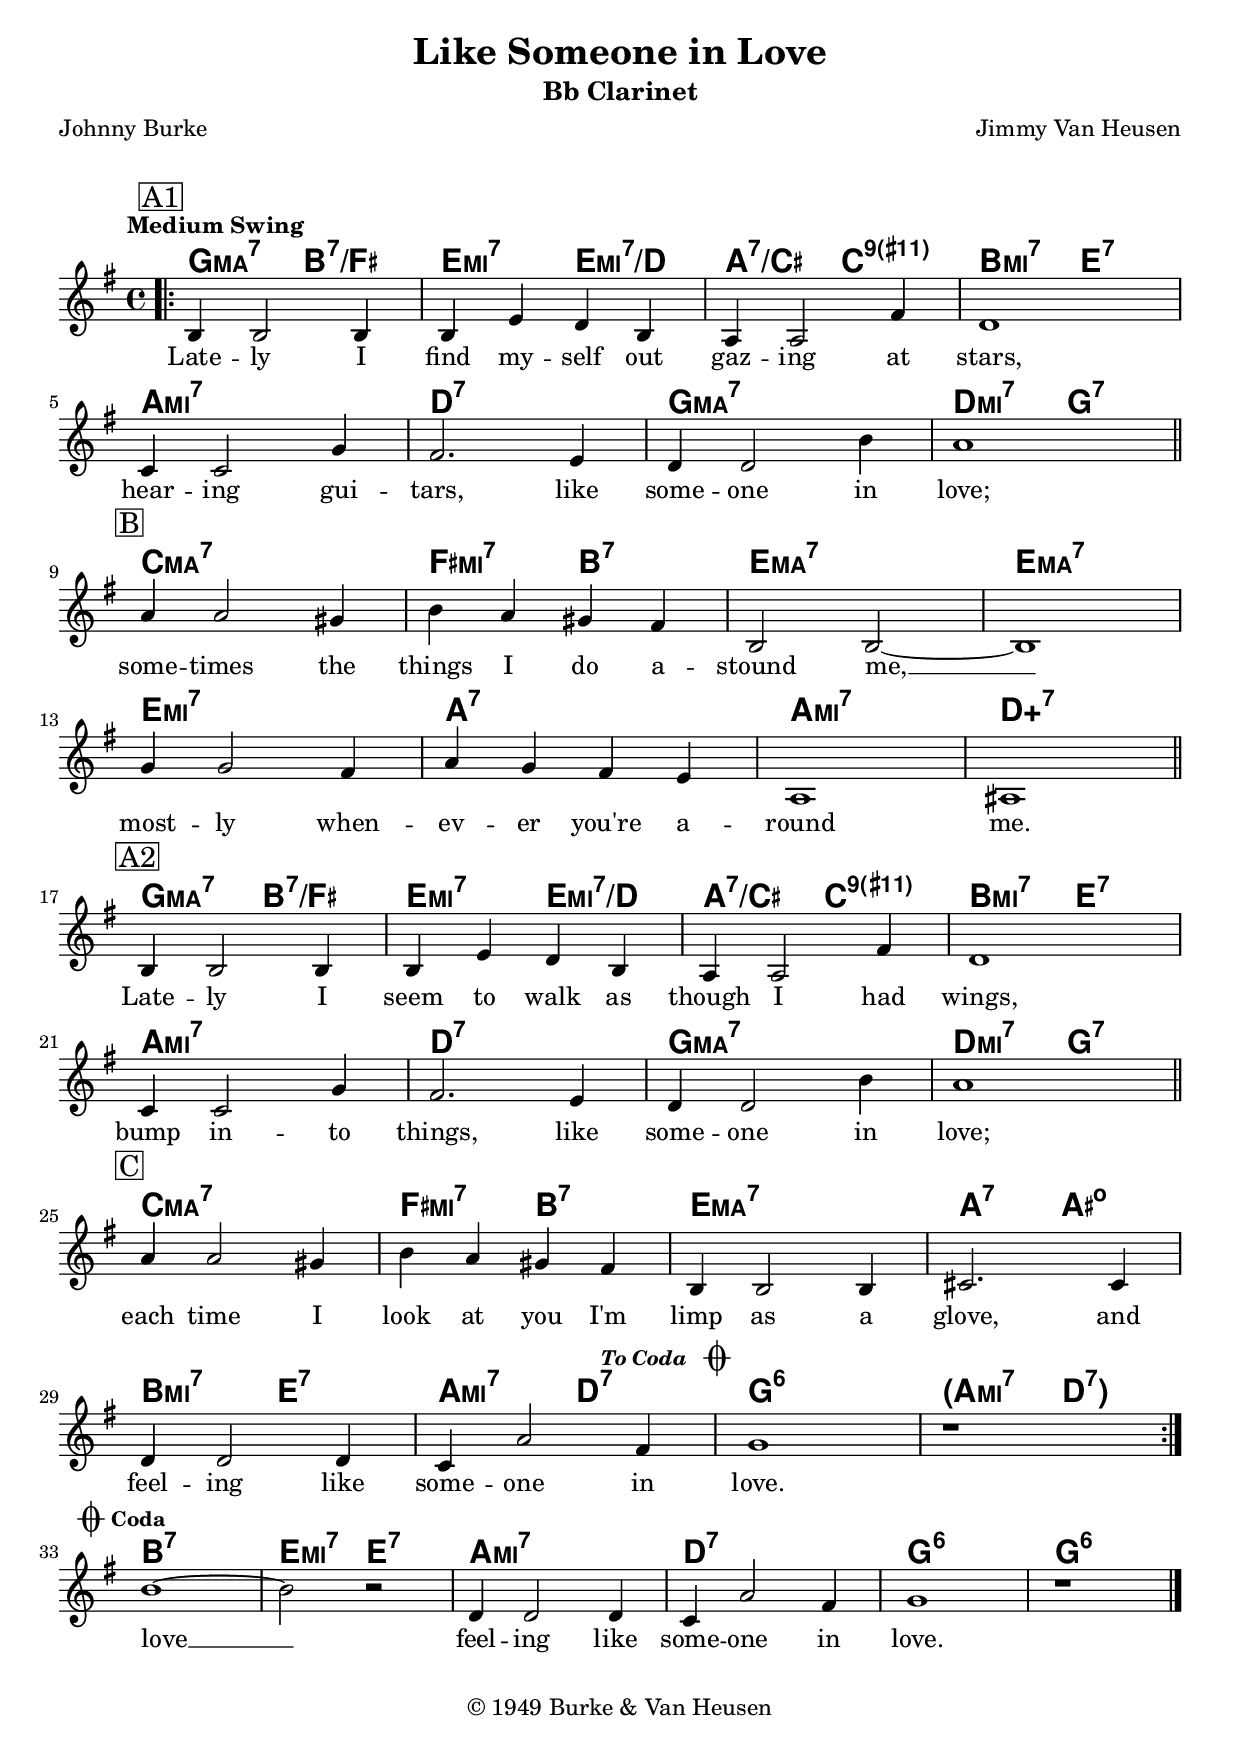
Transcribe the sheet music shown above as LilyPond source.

\version "2.24.0"

\include "english.ly"

instrument = "Bb Clarinet"
whatKey = g,
whatClef = "treble"

%% -*- Mode: LilyPond -*-

\include "lead-sheets.ily"

refrainLyrics = \lyricmode {
Late -- ly I find my -- self out gaz -- ing at stars,
hear -- ing gui -- tars, like some -- one in love;
some -- times the things I do a -- stound me, __
most -- ly when -- ev -- er you're a -- round me.
Late -- ly I seem to walk as though I had wings,
bump in -- to things, like some -- one in love;
each time I look at you
I'm limp as a glove,
and feel -- ing like some -- one in love.

love __ feel -- ing like some -- one in love.
}

refrainChords = \chordmode {
  c2:maj7 e2:7/b a2:m7 a2:m7/g d2:7/fs f2:9.11+ e2:m7 a2:7
  d1:m7 g1:7 c1:maj7 g2:m7 c2:7
  
  f1:maj7 b2:m7 e2:7 a1:maj7 a1:maj7
  a1:m7 d1:7 d1:m7 g1:7.5+

  c2:maj7 e2:7/b a2:m7 a2:m7/g d2:7/fs f2:9.11+ e2:m7 a2:7
  d1:m7 g1:7 c1:maj7 g2:m7 c2:7

  f1:maj7 b2:m7 e2:7 a1:maj7 d2:7 ds2:dim7
  e2:m7 a2:7 d2:m7 g2:7 c1:6
  \set chordNameFunction = #begin-parenthesis-ignatzek-chord-names
  d2:m7
  \set chordNameFunction = #end-parenthesis-ignatzek-chord-names
  g2:7
  \unset chordNameFunction

  e1:7 a2:m7 a2:7 d1:m7 g1:7 c1:6 c1:6
}

refrainMelody = \relative f' {
  \time 4/4
  \key c \major
  \clef \whatClef
  \tempo "Medium Swing"

  \mark \markup{ \box "A1" }
  \bar ".|:"
  \repeat volta 2 {
  e4 e2 e4 | e4 a4 g4 e4 | d4 d2 b'4 | g1 |
  f4 f2 c'4 | b2. a4 | g4 g2 e'4 | d1 |

  \bar "||"
  \break

  \mark \markup{ \box "B" }
  
  d4 d2 cs4 | e4 d4 cs4 b4 | e,2 e2~ | e1 |
  \break
  c'4 c2 b4 | d4 c4 b4 a4 | d,1 | ds1 |

  \bar "||"
  \break

  \mark \markup{ \box "A2" }
  
  e4 e2 e4 | e4 a4 g4 e4 | d4 d2 b'4 | g1 |
  f4 f2 c'4 | b2. a4 | g4 g2 e'4 | d1 |

  \bar "||"
  \break

  \mark \markup{ \box "C" }

  d4 d2 cs4 | e4 d4 cs4 b4 | e,4 e2 e4 | fs2. fs4 |
  g4 g2 g4 | f4 d'2
  b4 |
  \textToCoda
  c1 | r1 |
  }

  \break

  \textCoda
  e1~ | e2 r2 | g,4 g2 g4 | f4 d'2 b4 | c1 | r1 |
  \bar "|."
}

\include "paper.ily"

\header {
  title = "Like Someone in Love"
  subtitle = \instrument
  poet = "Johnny Burke"
  composer = "Jimmy Van Heusen"
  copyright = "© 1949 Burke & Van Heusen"
}

\markup {
  % Leave a gap after the header
  \vspace #1
}

\score {
  <<
    { \context ChordNames 
      {
      \override ChordName.font-size = #+3
      \override ChordName.font-series = #'bold
      \set chordChanges = ##f
     \transpose c \whatKey {
       \refrainChords
	}
      }
      }
    \new Staff {
      \context Voice = "voiceMelody" { 
	\noDoubleAccidentalMusic \transpose c \whatKey {
	  \refrainMelody
	  }
	}
    }
    \new Lyrics \lyricsto "voiceMelody"
    {
      \refrainLyrics
    }
  >>
  \layout { }
}

